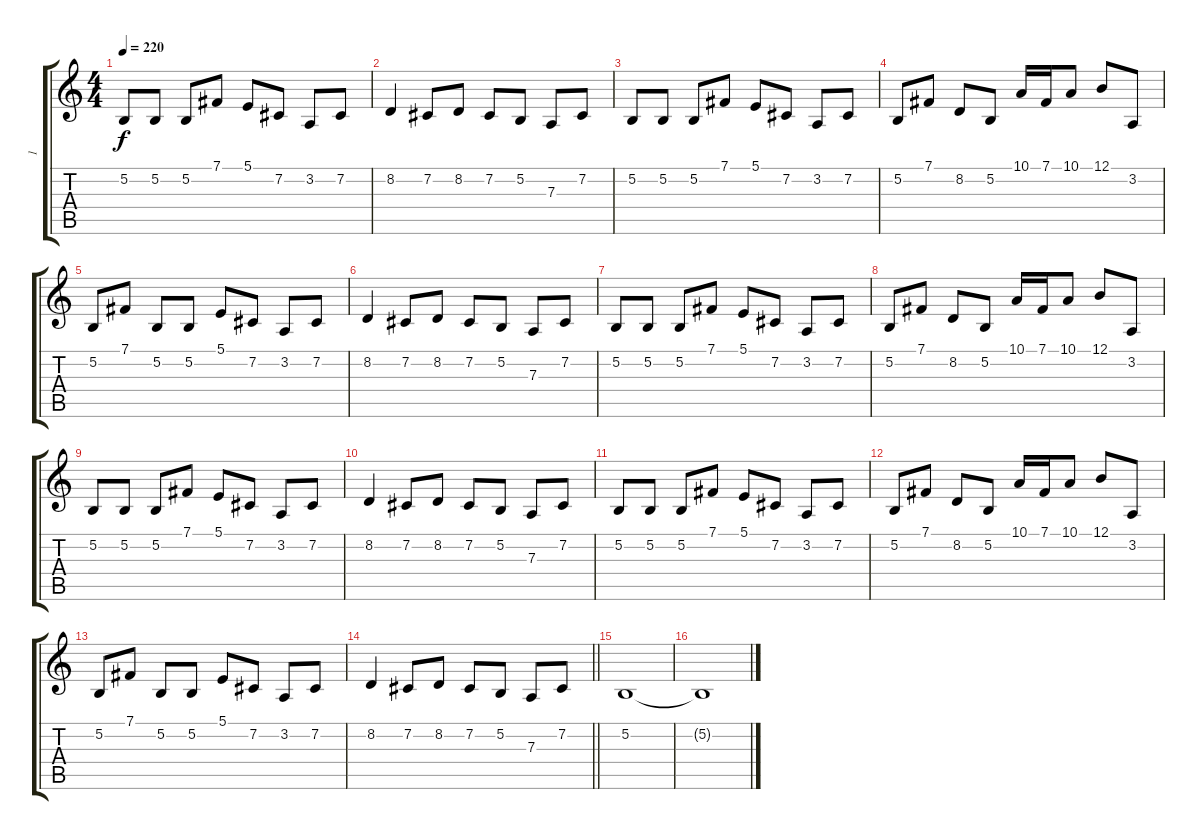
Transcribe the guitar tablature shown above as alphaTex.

\track ("1" "1") {instrument piccolo}
\staff {score tabs}
\tuning (B3 Gb3 D3 A2 E2 B1) {hide}
\ts (4 4)
\tempo 220
\clef g2
\ks c
5.2.8{dy f} 5.2.8 5.2.8 7.1.8 5.1.8 7.2.8 3.2.8 7.2.8 |
8.2.4 7.2.8 8.2.8 7.2.8 5.2.8 7.3.8 7.2.8 |
5.2.8 5.2.8 5.2.8 7.1.8 5.1.8 7.2.8 3.2.8 7.2.8 |
5.2.8 7.1.8 8.2.8 5.2.8 10.1.16 7.1.16 10.1.8 12.1.8 3.2.8 |
5.2.8 7.1.8 5.2.8 5.2.8 5.1.8 7.2.8 3.2.8 7.2.8 |
8.2.4 7.2.8 8.2.8 7.2.8 5.2.8 7.3.8 7.2.8 |
5.2.8 5.2.8 5.2.8 7.1.8 5.1.8 7.2.8 3.2.8 7.2.8 |
5.2.8 7.1.8 8.2.8 5.2.8 10.1.16 7.1.16 10.1.8 12.1.8 3.2.8 |
5.2.8 5.2.8 5.2.8 7.1.8 5.1.8 7.2.8 3.2.8 7.2.8 |
8.2.4 7.2.8 8.2.8 7.2.8 5.2.8 7.3.8 7.2.8 |
5.2.8 5.2.8 5.2.8 7.1.8 5.1.8 7.2.8 3.2.8 7.2.8 |
5.2.8 7.1.8 8.2.8 5.2.8 10.1.16 7.1.16 10.1.8 12.1.8 3.2.8 |
5.2.8 7.1.8 5.2.8 5.2.8 5.1.8 7.2.8 3.2.8 7.2.8 |
\barLineRight lightlight
8.2.4 7.2.8 8.2.8 7.2.8 5.2.8 7.3.8 7.2.8 |
5.2.1{volume 8} |
5.2{t}.1
